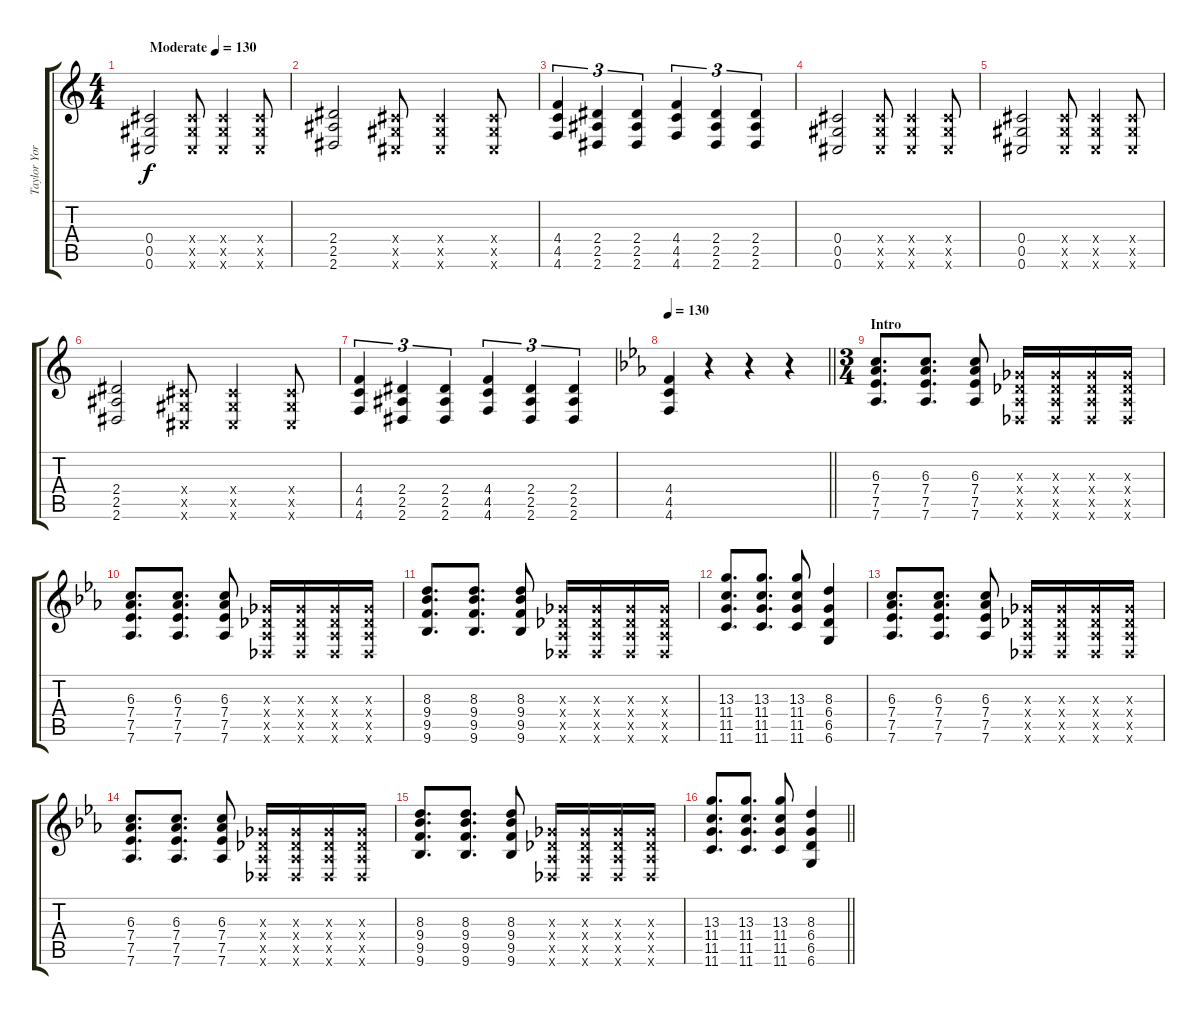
\track ("Taylor York (Guitar)" "Taylor Yor") {instrument overdrivenguitar}
\staff {score tabs}
\tuning (Eb4 Bb3 Gb3 Db3 Ab2 Db2) {hide}
\ts (4 4)
\tempo (130 "Moderate")
\tempo 190
\tempo (130 "Moderate")
\clef g2
\ks c
(0.4 0.5 0.6).2{dy f instrument overdrivenguitar} (0.4{x} 0.5{x} 0.6{x}).8 (0.4{x} 0.5{x} 0.6{x}).4 (0.4{x} 0.5{x} 0.6{x}).8 |
(2.4 2.5 2.6).2 (0.4{x} 0.5{x} 0.6{x}).8 (0.4{x} 0.5{x} 0.6{x}).4 (0.4{x} 0.5{x} 0.6{x}).8 |
(4.4 4.5 4.6).4{tu (3 2)} (2.4 2.5 2.6).4{tu (3 2)} (2.4 2.5 2.6).4{tu (3 2)} (4.4 4.5 4.6).4{tu (3 2)} (2.4 2.5 2.6).4{tu (3 2)} (2.4 2.5 2.6).4{tu (3 2)} |
(0.4 0.5 0.6).2 (0.4{x} 0.5{x} 0.6{x}).8 (0.4{x} 0.5{x} 0.6{x}).4 (0.4{x} 0.5{x} 0.6{x}).8 |
(0.4 0.5 0.6).2 (0.4{x} 0.5{x} 0.6{x}).8 (0.4{x} 0.5{x} 0.6{x}).4 (0.4{x} 0.5{x} 0.6{x}).8 |
(2.4 2.5 2.6).2 (0.4{x} 0.5{x} 0.6{x}).8 (0.4{x} 0.5{x} 0.6{x}).4 (0.4{x} 0.5{x} 0.6{x}).8 |
(4.4 4.5 4.6).4{tu (3 2)} (2.4 2.5 2.6).4{tu (3 2)} (2.4 2.5 2.6).4{tu (3 2)} (4.4 4.5 4.6).4{tu (3 2)} (2.4 2.5 2.6).4{tu (3 2)} (2.4 2.5 2.6).4{tu (3 2)} |
\tempo 130
\barLineRight lightlight
\ks eb
(4.4 4.5 4.6).4 r.4 r.4 r.4 |
\ts (3 4)
\section ("" "Intro")
\ks eb
(6.3 7.4 7.5 7.6).8{d} (6.3 7.4 7.5 7.6).8{d} (6.3 7.4 7.5 7.6).8 (0.3{x} 0.4{x} 0.5{x} 0.6{x}).16 (0.3{x} 0.4{x} 0.5{x} 0.6{x}).16 (0.3{x} 0.4{x} 0.5{x} 0.6{x}).16 (0.3{x} 0.4{x} 0.5{x} 0.6{x}).16 |
(6.3 7.4 7.5 7.6).8{d} (6.3 7.4 7.5 7.6).8{d} (6.3 7.4 7.5 7.6).8 (0.3{x} 0.4{x} 0.5{x} 0.6{x}).16 (0.3{x} 0.4{x} 0.5{x} 0.6{x}).16 (0.3{x} 0.4{x} 0.5{x} 0.6{x}).16 (0.3{x} 0.4{x} 0.5{x} 0.6{x}).16 |
(8.3 9.4 9.5 9.6).8{d} (8.3 9.4 9.5 9.6).8{d} (8.3 9.4 9.5 9.6).8 (0.3{x} 0.4{x} 0.5{x} 0.6{x}).16 (0.3{x} 0.4{x} 0.5{x} 0.6{x}).16 (0.3{x} 0.4{x} 0.5{x} 0.6{x}).16 (0.3{x} 0.4{x} 0.5{x} 0.6{x}).16 |
(13.3 11.4 11.5 11.6).8{d} (13.3 11.4 11.5 11.6).8{d} (13.3 11.4 11.5 11.6).8 (8.3 6.4 6.5 6.6).4 |
(6.3 7.4 7.5 7.6).8{d} (6.3 7.4 7.5 7.6).8{d} (6.3 7.4 7.5 7.6).8 (0.3{x} 0.4{x} 0.5{x} 0.6{x}).16 (0.3{x} 0.4{x} 0.5{x} 0.6{x}).16 (0.3{x} 0.4{x} 0.5{x} 0.6{x}).16 (0.3{x} 0.4{x} 0.5{x} 0.6{x}).16 |
(6.3 7.4 7.5 7.6).8{d} (6.3 7.4 7.5 7.6).8{d} (6.3 7.4 7.5 7.6).8 (0.3{x} 0.4{x} 0.5{x} 0.6{x}).16 (0.3{x} 0.4{x} 0.5{x} 0.6{x}).16 (0.3{x} 0.4{x} 0.5{x} 0.6{x}).16 (0.3{x} 0.4{x} 0.5{x} 0.6{x}).16 |
(8.3 9.4 9.5 9.6).8{d} (8.3 9.4 9.5 9.6).8{d} (8.3 9.4 9.5 9.6).8 (0.3{x} 0.4{x} 0.5{x} 0.6{x}).16 (0.3{x} 0.4{x} 0.5{x} 0.6{x}).16 (0.3{x} 0.4{x} 0.5{x} 0.6{x}).16 (0.3{x} 0.4{x} 0.5{x} 0.6{x}).16 |
\barLineRight lightlight
(13.3 11.4 11.5 11.6).8{d} (13.3 11.4 11.5 11.6).8{d} (13.3 11.4 11.5 11.6).8 (8.3 6.4 6.5 6.6).4
